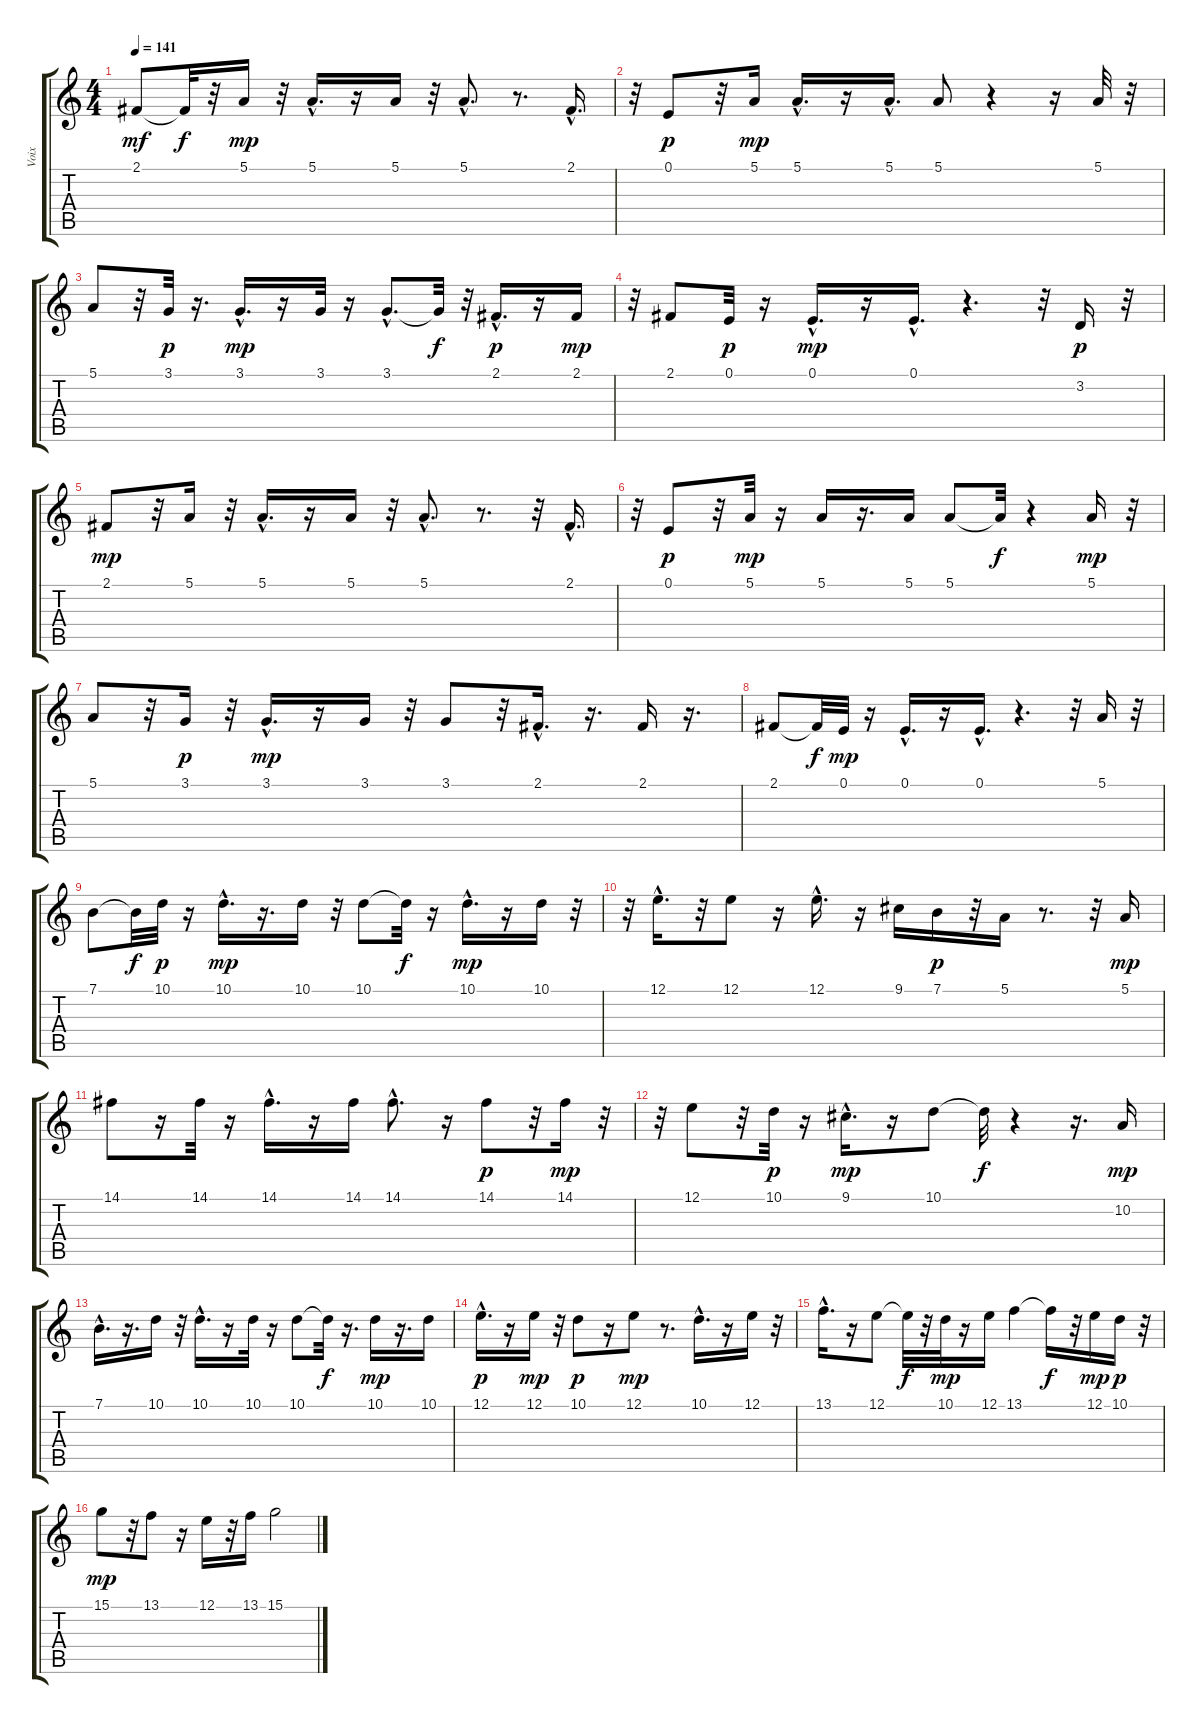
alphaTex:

\track ("Voix" "Voix") {instrument flute}
\staff {score tabs}
\tuning (E4 B3 G3 D3 A2 E2) {hide}
\ts (4 4)
\tempo 141
\clef g2
\ks c
2.1.8{dy mf} 2.1{t}.32{dy f} r.32 5.1.16{dy mp} r.32 5.1{hac}.16{d} r.16 5.1.16 r.32 5.1{hac}.8{d} r.8{d} 2.1{hac}.16{d} |
r.32 0.1.8{dy p} r.32 5.1.16{dy mp} 5.1{hac}.16{d} r.16 5.1{hac}.16{d} 5.1.8 r.4 r.16 5.1.32 r.32 |
5.1.8 r.32 3.1.32{dy p} r.16{d} 3.1{hac}.16{d dy mp} r.16 3.1.32 r.16 3.1{hac}.8{d} 3.1{t}.32{dy f} r.32 2.1{hac}.16{d dy p} r.16 2.1.16{dy mp} |
r.32 2.1.8 0.1.32{dy p} r.16 0.1{hac}.16{d dy mp} r.16 0.1{hac}.16{d} r.4{d} r.32 3.2.16{dy p} r.32 |
2.1.8{dy mp} r.32 5.1.16 r.32 5.1{hac}.16{d} r.16 5.1.16 r.32 5.1{hac}.8{d} r.8{d} r.32 2.1{hac}.16{d} |
r.32 0.1.8{dy p} r.32 5.1.32{dy mp} r.16 5.1.16 r.16{d} 5.1.16 5.1.8 5.1{t}.32{dy f} r.4 5.1.16{dy mp} r.32 |
5.1.8 r.32 3.1.16{dy p} r.32 3.1{hac}.16{d dy mp} r.16 3.1.16 r.32 3.1.8 r.32 2.1{hac}.16{d} r.16{d} 2.1.16 r.16{d} |
2.1.8 2.1{t}.32{dy f} 0.1.32{dy mp} r.16 0.1{hac}.16{d} r.16 0.1{hac}.16{d} r.4{d} r.32 5.1.16 r.32 |
7.1.8 7.1{t}.32{dy f} 10.1.32{dy p} r.16 10.1{hac}.16{d dy mp} r.16{d} 10.1.16 r.32 10.1.8 10.1{t}.32{dy f} r.16 10.1{hac}.16{d dy mp} r.16 10.1.16 r.32 |
r.32 12.1{hac}.16{d} r.32 12.1.8 r.16 12.1{hac}.16{d} r.16 9.1.16 7.1.16{dy p} r.32 5.1.16 r.8{d} r.32 5.1.16{dy mp} |
14.1.8 r.16 14.1.32 r.16 14.1{hac}.16{d} r.16 14.1.16 14.1{hac}.8{d} r.16 14.1.8{dy p} r.32 14.1.16{dy mp} r.32 |
r.32 12.1.8 r.32 10.1.32{dy p} r.16 9.1{hac}.16{d dy mp} r.16 10.1.8 10.1{t}.32{dy f} r.4 r.16{d} 10.2.16{dy mp} |
7.1{hac}.16{d} r.16{d} 10.1.16 r.32 10.1{hac}.16{d} r.16 10.1.32 r.16 10.1.8 10.1{t}.32{dy f} r.16{d} 10.1.16{dy mp} r.16{d} 10.1.16 |
12.1{hac}.16{d dy p} r.16 12.1.16{dy mp} r.32 10.1.8{dy p} r.16 12.1.8{dy mp} r.8{d} 10.1{hac}.16{d} r.16 12.1.16 r.32 |
13.1{hac}.16{d} r.16 12.1.8 12.1{t}.32{dy f} r.32 10.1.32{dy mp} r.16 12.1.16 13.1.4 13.1{t}.16{dy f} r.32 12.1.16{dy mp} 10.1.16{dy p} r.32 |
15.1.8{dy mp} r.32 13.1.8 r.16 12.1.16 r.32 13.1.16 15.1.2
